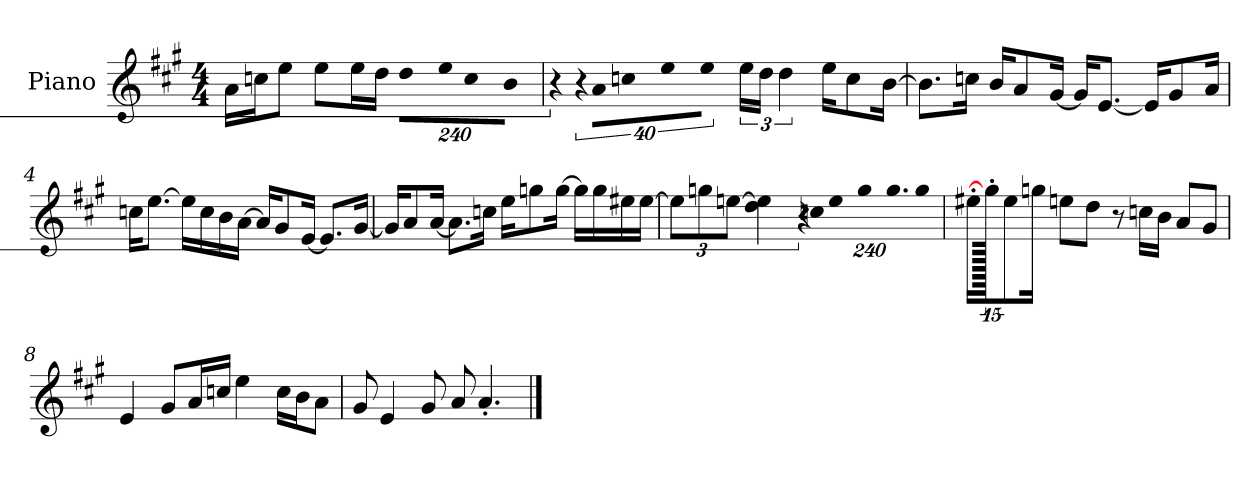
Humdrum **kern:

**kern
*part1
*staff1
*I"Piano
*I'P-no
*clefG2
*k[f#c#g#]
*M4/4
*MM90
=1
16a\LL
16ccn\J
8ee\J
8ee\L
16ee\L
16dd\JJ
*Xbrackettup
!LO:N:vis=8
960%137dd\L
!LO:N:vis=16
1920%137ee\K
!LO:N:vis=8
960%137cc\
!LO:N:vis=8
960%137b\J
=2
*brackettup
!LO:N:vis=16
1920%137r
!LO:N:vis=32
640%23r
!LO:N:vis=32
640%23a\KLL
!LO:N:vis=16
1920%137ccn\J
!LO:N:vis=8
960%137ee\
!LO:N:vis=8
960%137ee\J
24ee\LL
24dd\JJ
6dd\
16ee\KL
8cc\
[16b\Jk
=3
8.b\L]
16ccn\Jk
16b/KL
8a/
[16g#/Jk
16g#/KL]
[8.e/J
16e/KL]
8g#/
16a/Jk
!!LO:LB:g=z
=4
16ccn\KL
[8.ee\J
16ee\LL]
16cc\
16b\
[16a\JJ
16a/KL]
8g#/
[16e/Jk
8.e/L]
[16g#/Jk
=5
16g#/KL]
8a/
[16a/Jk
8.a\L]
16ccn\Jk
16ee\KL
8ggn\
[16gg\Jk
16gg\LL]
16gg\
16ee#X\
[16ee#\JJ
=6
*Xbrackettup
12ee#\L]
12ggn\
[12een\J
4dd\ 4ee\]
*brackettup
!LO:N:vis=32
640%23r
!LO:N:vis=16
1920%137ccn\LL
!LO:N:vis=32
640%23ee\JK
!LO:N:vis=8
960%137gg\
!LO:N:vis=16.
960%103gg\L
[384%41gg\J
!!LO:LB:g=z
=7
16ee#X'\KL
1920gg'\]
8ee#\
16ggn\Jk
8een\L
8dd\J
8r
16ccn\LL
16b\JJ
8a/L
8g#/J
=8
4e/
8g#/L
16a/L
16ccn/JJ
4ee\
16cc\LL
16b\J
8a\J
=9
8g#/
4e/
8g#/
8a/
4.a'/
==
*-
